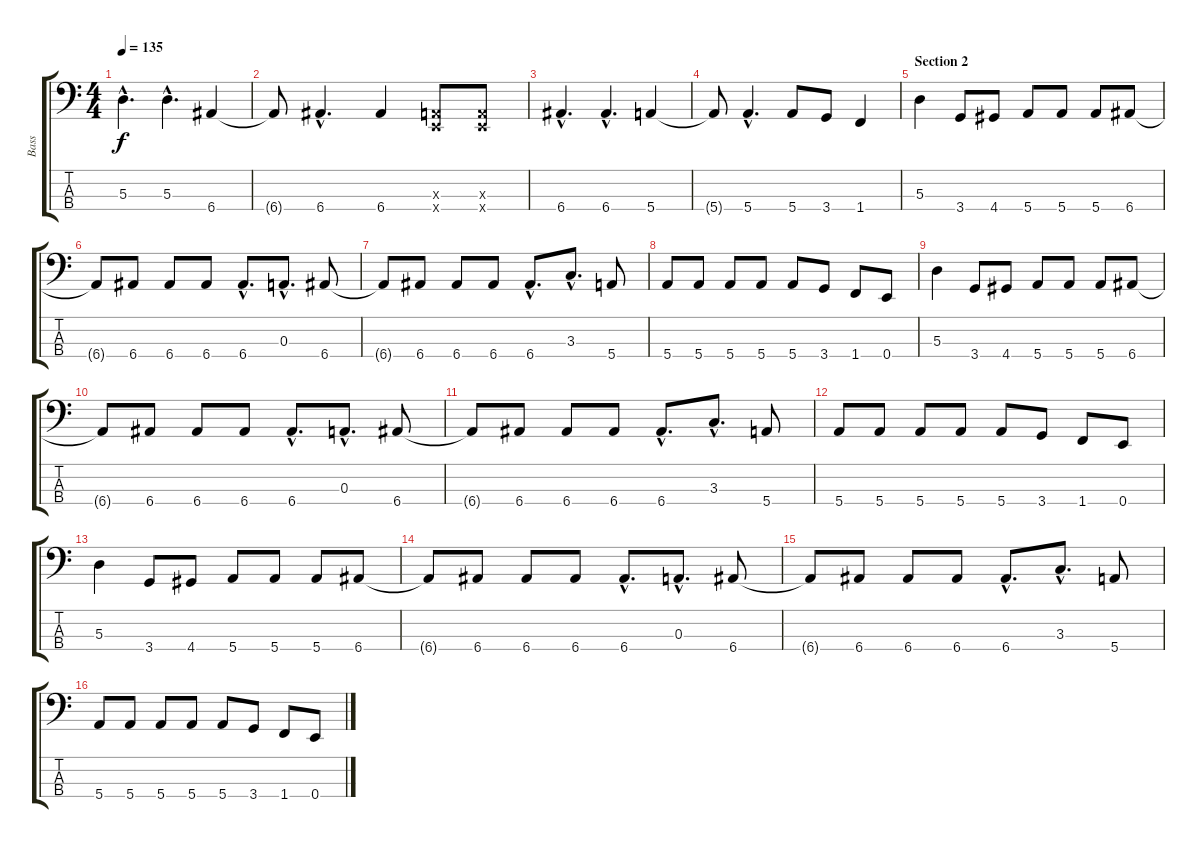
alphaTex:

\track ("Bass" "Bass") {instrument electricbasspick}
\staff {score tabs}
\tuning (G2 D2 A1 E1) {hide}
\ts (4 4)
\tempo 135
\clef f4
\ks c
5.3{hac}.4{d dy f} 5.3{hac}.4{d} 6.4.4 |
6.4{t}.8 6.4{hac}.4{d} 6.4.4 (0.3{x} 0.4{x}).8 (0.3{x} 0.4{x}).8 |
6.4{hac}.4{d} 6.4{hac}.4{d} 5.4.4 |
5.4{t}.8 5.4{hac}.4{d} 5.4.8 3.4.8 1.4.4 |
\section ("" "Section 2")
5.3.4 3.4.8 4.4.8 5.4.8 5.4.8 5.4.8 6.4.8 |
6.4{t}.8 6.4.8 6.4.8 6.4.8 6.4{hac}.8{d} 0.3{hac}.8{d} 6.4.8 |
6.4{t}.8 6.4.8 6.4.8 6.4.8 6.4{hac}.8{d} 3.3{hac}.8{d} 5.4.8 |
5.4.8 5.4.8 5.4.8 5.4.8 5.4.8 3.4.8 1.4.8 0.4.8 |
5.3.4 3.4.8 4.4.8 5.4.8 5.4.8 5.4.8 6.4.8 |
6.4{t}.8 6.4.8 6.4.8 6.4.8 6.4{hac}.8{d} 0.3{hac}.8{d} 6.4.8 |
6.4{t}.8 6.4.8 6.4.8 6.4.8 6.4{hac}.8{d} 3.3{hac}.8{d} 5.4.8 |
5.4.8 5.4.8 5.4.8 5.4.8 5.4.8 3.4.8 1.4.8 0.4.8 |
5.3.4 3.4.8 4.4.8 5.4.8 5.4.8 5.4.8 6.4.8 |
6.4{t}.8 6.4.8 6.4.8 6.4.8 6.4{hac}.8{d} 0.3{hac}.8{d} 6.4.8 |
6.4{t}.8 6.4.8 6.4.8 6.4.8 6.4{hac}.8{d} 3.3{hac}.8{d} 5.4.8 |
5.4.8 5.4.8 5.4.8 5.4.8 5.4.8 3.4.8 1.4.8 0.4.8
